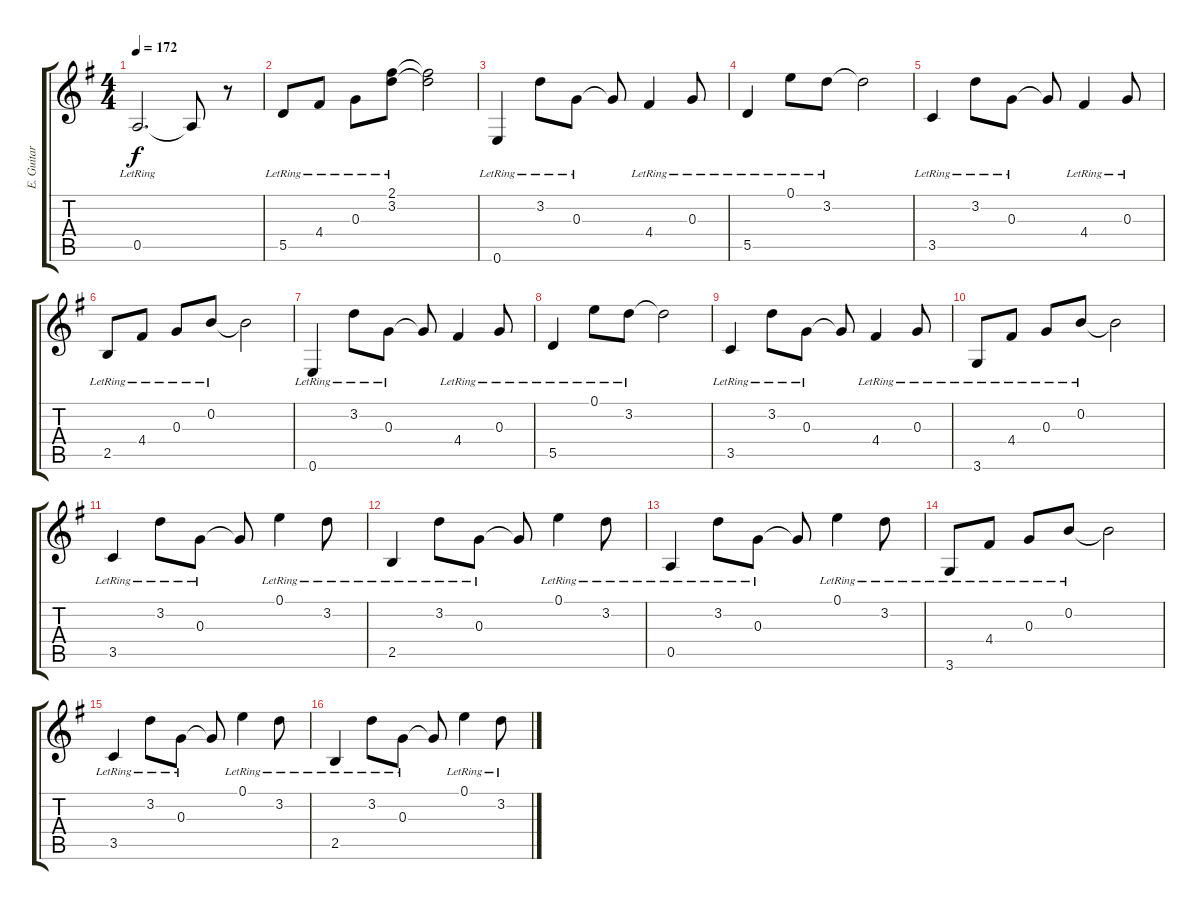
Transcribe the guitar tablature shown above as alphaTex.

\track ("E. Guitar" "E. Guitar") {instrument electricguitarclean}
\staff {score tabs}
\tuning (E4 B3 G3 D3 A2 E2) {hide}
\ts (4 4)
\tempo 172
\clef g2
\ks g
0.5{lr}.2{d dy f} 0.5{t}.8 r.8 |
5.5{lr}.8 4.4{lr}.8 0.3{lr}.8 (2.1{lr} 3.2{lr}).8 (2.1{t} 3.2{t}).2 |
0.6{lr}.4 3.2{lr}.8 0.3{lr}.8 0.3{t}.8 4.4{lr}.4 0.3{lr}.8 |
5.5{lr}.4 0.1{lr}.8 3.2{lr}.8 3.2{t}.2 |
3.5{lr}.4 3.2{lr}.8 0.3{lr}.8 0.3{t}.8 4.4{lr}.4 0.3{lr}.8 |
2.5{lr}.8 4.4{lr}.8 0.3{lr}.8 0.2{lr}.8 0.2{t}.2 |
0.6{lr}.4 3.2{lr}.8 0.3{lr}.8 0.3{t}.8 4.4{lr}.4 0.3{lr}.8 |
5.5{lr}.4 0.1{lr}.8 3.2{lr}.8 3.2{t}.2 |
3.5{lr}.4 3.2{lr}.8 0.3{lr}.8 0.3{t}.8 4.4{lr}.4 0.3{lr}.8 |
3.6{lr}.8 4.4{lr}.8 0.3{lr}.8 0.2{lr}.8 0.2{t}.2 |
3.5{lr}.4 3.2{lr}.8 0.3{lr}.8 0.3{t}.8 0.1{lr}.4 3.2{lr}.8 |
2.5{lr}.4 3.2{lr}.8 0.3{lr}.8 0.3{t}.8 0.1{lr}.4 3.2{lr}.8 |
0.5{lr}.4 3.2{lr}.8 0.3{lr}.8 0.3{t}.8 0.1{lr}.4 3.2{lr}.8 |
3.6{lr}.8 4.4{lr}.8 0.3{lr}.8 0.2{lr}.8 0.2{t}.2 |
3.5{lr}.4 3.2{lr}.8 0.3{lr}.8 0.3{t}.8 0.1{lr}.4 3.2{lr}.8 |
2.5{lr}.4 3.2{lr}.8 0.3{lr}.8 0.3{t}.8 0.1{lr}.4 3.2{lr}.8
